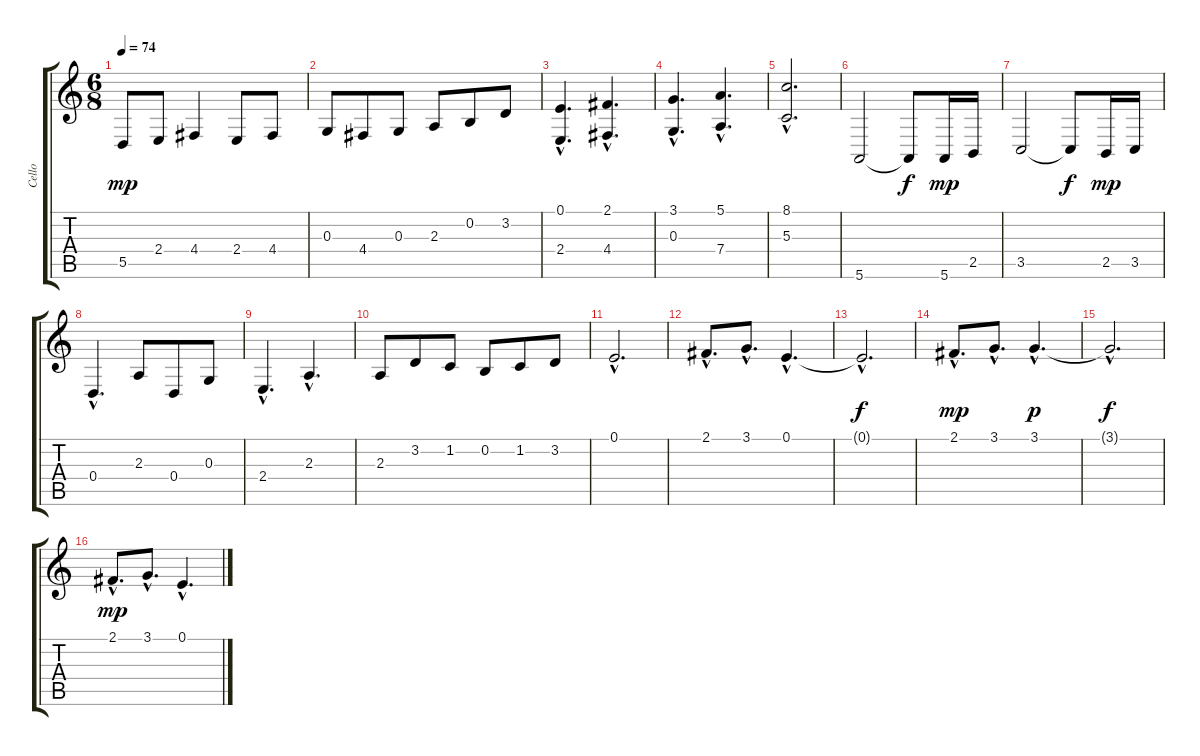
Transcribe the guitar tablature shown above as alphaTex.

\track ("Cello" "Cello") {instrument cello}
\staff {score tabs}
\tuning (E4 B3 G3 D3 A2 E2) {hide}
\ts (6 8)
\tempo 74
\clef g2
\ks c
5.5.8{dy mp} 2.4.8 4.4.4 2.4.8 4.4.8 |
0.3.8 4.4.8 0.3.8 2.3.8 0.2.8 3.2.8 |
(0.1{hac} 2.4{hac}).4{d} (2.1{hac} 4.4{hac}).4{d} |
(3.1{hac} 0.3{hac}).4{d} (5.1{hac} 7.4{hac}).4{d} |
(8.1{hac} 5.3{hac}).2{d} |
5.6.2 5.6{t}.8{dy f} 5.6.16{dy mp} 2.5.16 |
3.5.2 3.5{t}.8{dy f} 2.5.16{dy mp} 3.5.16 |
0.4{hac}.4{d} 2.3.8 0.4.8 0.3.8 |
2.4{hac}.4{d} 2.3{hac}.4{d} |
2.3.8 3.2.8 1.2.8 0.2.8 1.2.8 3.2.8 |
0.1{hac}.2{d} |
2.1{hac}.8{d} 3.1{hac}.8{d} 0.1{hac}.4{d} |
0.1{hac t}.2{d dy f} |
2.1{hac}.8{d dy mp} 3.1{hac}.8{d} 3.1{hac}.4{d dy p} |
3.1{hac t}.2{d dy f} |
2.1{hac}.8{d dy mp} 3.1{hac}.8{d} 0.1{hac}.4{d}
